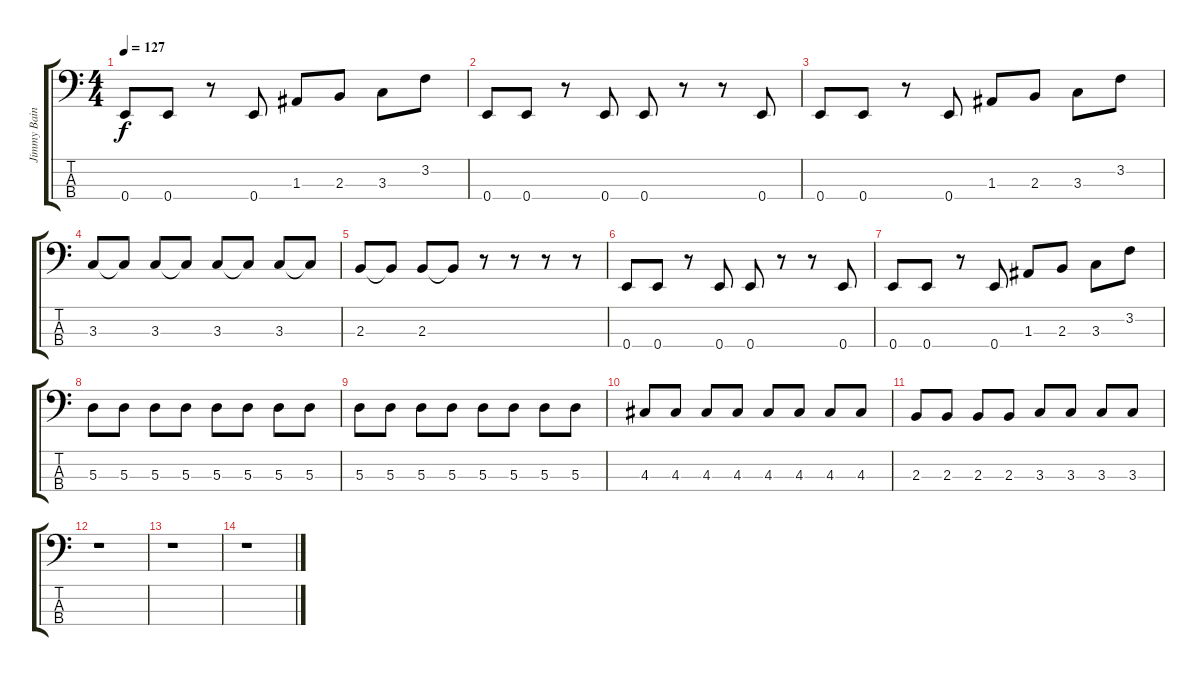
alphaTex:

\track ("Jimmy Bain" "Jimmy Bain") {instrument electricbasspick}
\staff {score tabs}
\tuning (G2 D2 A1 E1) {hide}
\ts (4 4)
\tempo 127
\clef f4
\ks c
0.4.8{dy f} 0.4.8 r.8 0.4.8 1.3.8 2.3.8 3.3.8 3.2.8 |
0.4.8 0.4.8 r.8 0.4.8 0.4.8 r.8 r.8 0.4.8 |
0.4.8 0.4.8 r.8 0.4.8 1.3.8 2.3.8 3.3.8 3.2.8 |
3.3.8 3.3{t}.8 3.3.8 3.3{t}.8 3.3.8 3.3{t}.8 3.3.8 3.3{t}.8 |
2.3.8 2.3{t}.8 2.3.8 2.3{t}.8 r.8 r.8 r.8 r.8 |
0.4.8 0.4.8 r.8 0.4.8 0.4.8 r.8 r.8 0.4.8 |
0.4.8 0.4.8 r.8 0.4.8 1.3.8 2.3.8 3.3.8 3.2.8 |
5.3.8 5.3.8 5.3.8 5.3.8 5.3.8 5.3.8 5.3.8 5.3.8 |
5.3.8 5.3.8 5.3.8 5.3.8 5.3.8 5.3.8 5.3.8 5.3.8 |
4.3.8 4.3.8 4.3.8 4.3.8 4.3.8 4.3.8 4.3.8 4.3.8 |
2.3.8 2.3.8 2.3.8 2.3.8 3.3.8 3.3.8 3.3.8 3.3.8 |
r.1 |
r.1 |
r.1
